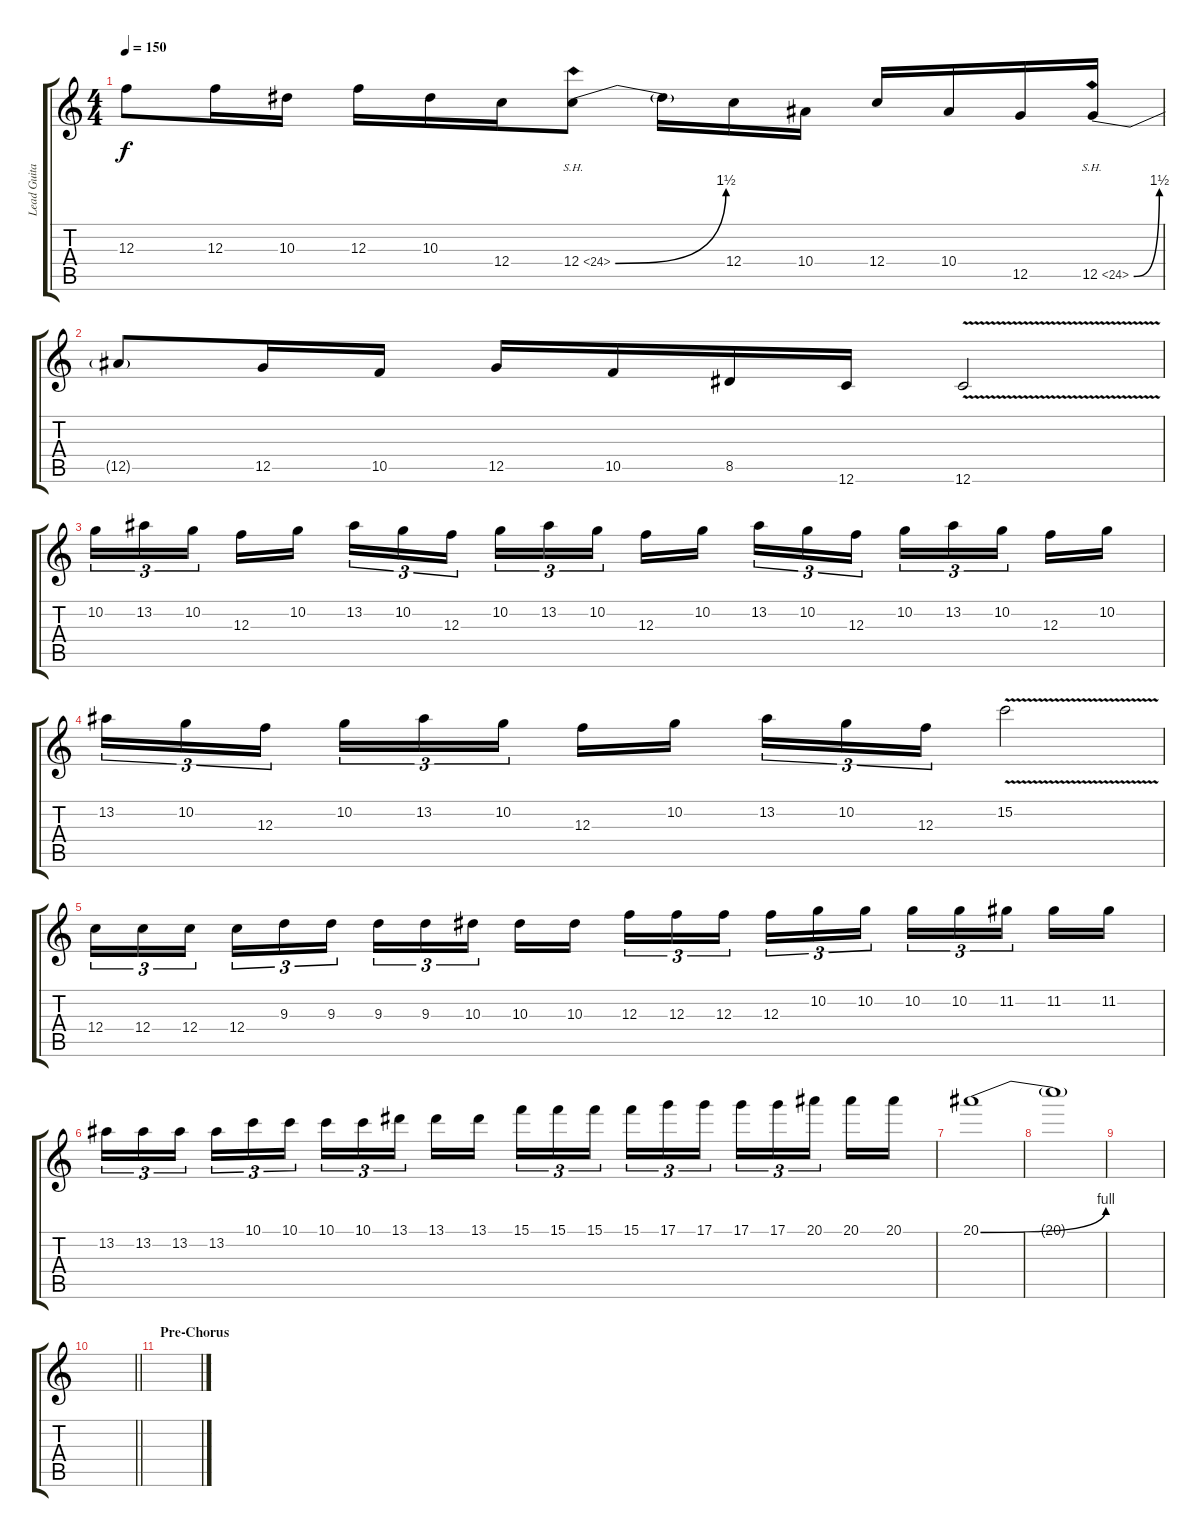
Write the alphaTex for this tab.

\track ("Lead Guitar" "Lead Guita") {instrument overdrivenguitar}
\staff {score tabs}
\tuning (D4 A3 F3 C3 G2 C2) {hide}
\ts (4 4)
\tempo 150
\clef g2
\ks c
12.3{t}.8{dy f} 12.3.16 10.3.16 12.3.16 10.3.16 12.4.16 12.4{be (bend 0 0 60 6) sh 12}.8 12.4{t}.16 12.4.16 10.4.16 12.4.16 10.4.16 12.5.16 12.5{be (bend 0 0 60 6) sh 12}.16 |
12.5{t}.8 12.5.16 10.5.16 12.5.16 10.5.16 8.5.16 12.6.16 12.6{v}.2 |
10.2.16{tu (3 2)} 13.2.16{tu (3 2)} 10.2.16{tu (3 2) beam splitsecondary} 12.3.16 10.2.16 13.2.16{tu (3 2)} 10.2.16{tu (3 2)} 12.3.16{tu (3 2) beam splitsecondary} 10.2.16{tu (3 2)} 13.2.16{tu (3 2)} 10.2.16{tu (3 2)} 12.3.16 10.2.16{beam splitsecondary} 13.2.16{tu (3 2)} 10.2.16{tu (3 2)} 12.3.16{tu (3 2)} 10.2.16{tu (3 2)} 13.2.16{tu (3 2)} 10.2.16{tu (3 2) beam splitsecondary} 12.3.16 10.2.16 |
13.2.16{tu (3 2)} 10.2.16{tu (3 2)} 12.3.16{tu (3 2) beam splitsecondary} 10.2.16{tu (3 2)} 13.2.16{tu (3 2)} 10.2.16{tu (3 2)} 12.3.16 10.2.16{beam splitsecondary} 13.2.16{tu (3 2)} 10.2.16{tu (3 2)} 12.3.16{tu (3 2)} 15.2{v}.2 |
12.4.16{tu (3 2)} 12.4.16{tu (3 2)} 12.4.16{tu (3 2) beam splitsecondary} 12.4.16{tu (3 2)} 9.3.16{tu (3 2)} 9.3.16{tu (3 2)} 9.3.16{tu (3 2)} 9.3.16{tu (3 2)} 10.3.16{tu (3 2) beam splitsecondary} 10.3.16 10.3.16 12.3.16{tu (3 2)} 12.3.16{tu (3 2)} 12.3.16{tu (3 2) beam splitsecondary} 12.3.16{tu (3 2)} 10.2.16{tu (3 2)} 10.2.16{tu (3 2)} 10.2.16{tu (3 2)} 10.2.16{tu (3 2)} 11.2.16{tu (3 2) beam splitsecondary} 11.2.16 11.2.16 |
13.2.16{tu (3 2)} 13.2.16{tu (3 2)} 13.2.16{tu (3 2) beam splitsecondary} 13.2.16{tu (3 2)} 10.1.16{tu (3 2)} 10.1.16{tu (3 2)} 10.1.16{tu (3 2)} 10.1.16{tu (3 2)} 13.1.16{tu (3 2) beam splitsecondary} 13.1.16 13.1.16 15.1.16{tu (3 2)} 15.1.16{tu (3 2)} 15.1.16{tu (3 2) beam splitsecondary} 15.1.16{tu (3 2)} 17.1.16{tu (3 2)} 17.1.16{tu (3 2)} 17.1.16{tu (3 2)} 17.1.16{tu (3 2)} 20.1.16{tu (3 2) beam splitsecondary} 20.1.16 20.1.16 |
20.1{be (bend 0 0 60 4)}.1 |
20.1{t}.1 |
|
\barLineRight lightlight
|
\section ("" "Pre-Chorus")
